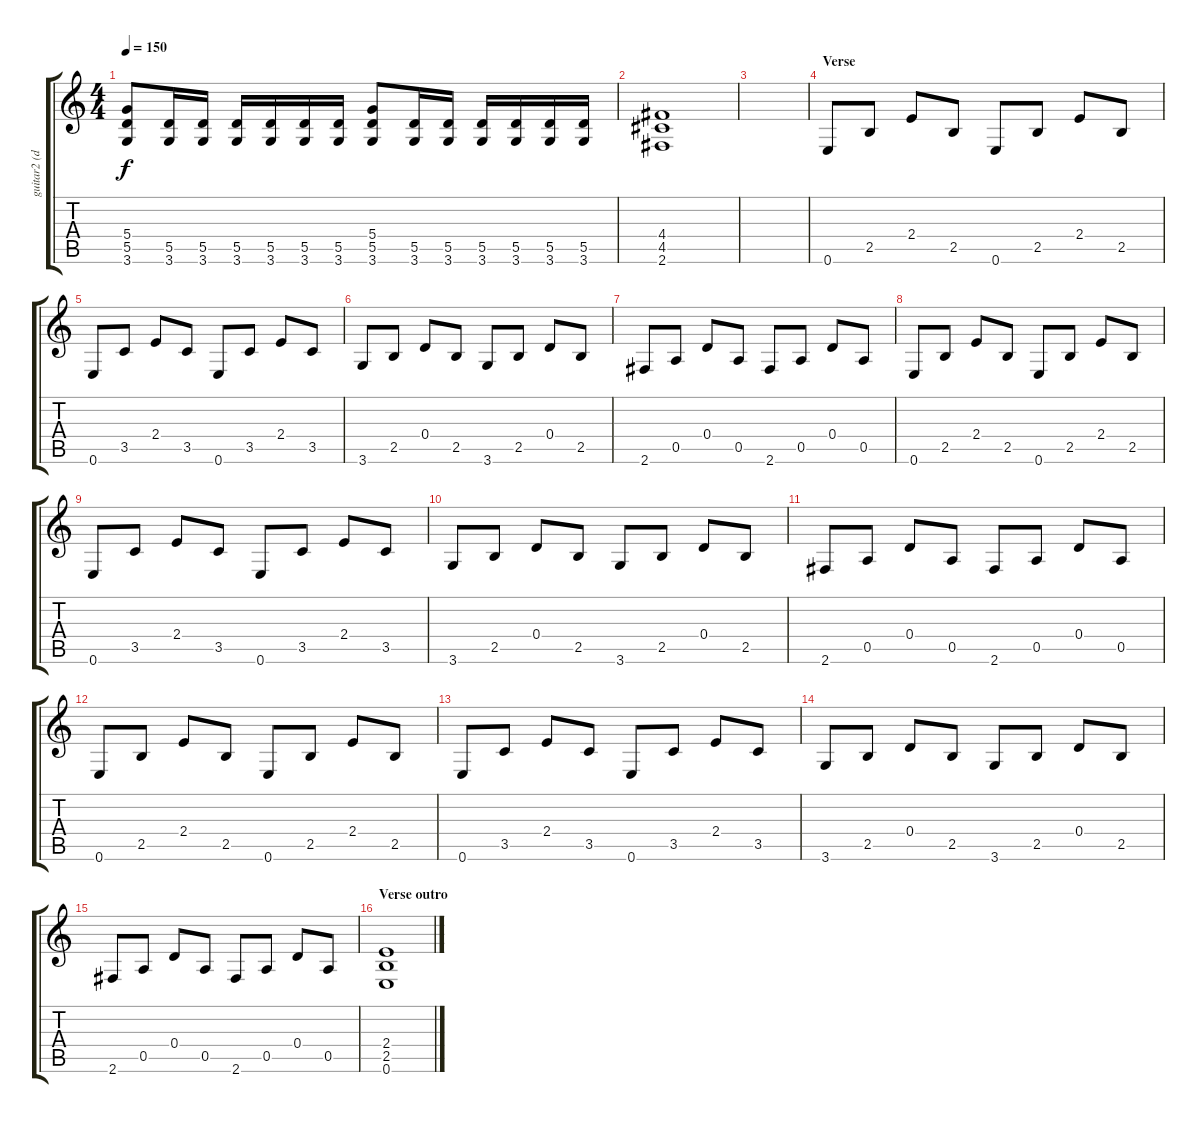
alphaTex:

\track ("guitar2 (dist.)" "guitar2 (d") {instrument distortionguitar}
\staff {score tabs}
\tuning (E4 B3 G3 D3 A2 E2) {hide}
\ts (4 4)
\tempo 150
\clef g2
\ks c
(5.4 5.5 3.6).8{dy f} (5.5 3.6).16 (5.5 3.6).16 (5.5 3.6).16 (5.5 3.6).16 (5.5 3.6).16 (5.5 3.6).16 (5.4 5.5 3.6).8 (5.5 3.6).16 (5.5 3.6).16 (5.5 3.6).16 (5.5 3.6).16 (5.5 3.6).16 (5.5 3.6).16 |
(4.4 4.5 2.6).1 |
|
\section ("" "Verse")
0.6.8{volume 8} 2.5.8 2.4.8 2.5.8 0.6.8 2.5.8 2.4.8 2.5.8 |
0.6.8 3.5.8 2.4.8 3.5.8 0.6.8 3.5.8 2.4.8 3.5.8 |
3.6.8 2.5.8 0.4.8 2.5.8 3.6.8 2.5.8 0.4.8 2.5.8 |
2.6.8 0.5.8 0.4.8 0.5.8 2.6.8 0.5.8 0.4.8 0.5.8 |
0.6.8{volume 8} 2.5.8 2.4.8 2.5.8 0.6.8 2.5.8 2.4.8 2.5.8 |
0.6.8 3.5.8 2.4.8 3.5.8 0.6.8 3.5.8 2.4.8 3.5.8 |
3.6.8 2.5.8 0.4.8 2.5.8 3.6.8 2.5.8 0.4.8 2.5.8 |
2.6.8 0.5.8 0.4.8 0.5.8 2.6.8 0.5.8 0.4.8 0.5.8 |
0.6.8{volume 8} 2.5.8 2.4.8 2.5.8 0.6.8 2.5.8 2.4.8 2.5.8 |
0.6.8 3.5.8 2.4.8 3.5.8 0.6.8 3.5.8 2.4.8 3.5.8 |
3.6.8 2.5.8 0.4.8 2.5.8 3.6.8 2.5.8 0.4.8 2.5.8 |
2.6.8 0.5.8 0.4.8 0.5.8 2.6.8 0.5.8 0.4.8 0.5.8 |
\section ("" "Verse outro")
(2.4 2.5 0.6).1{volume 13 instrument distortionguitar}
